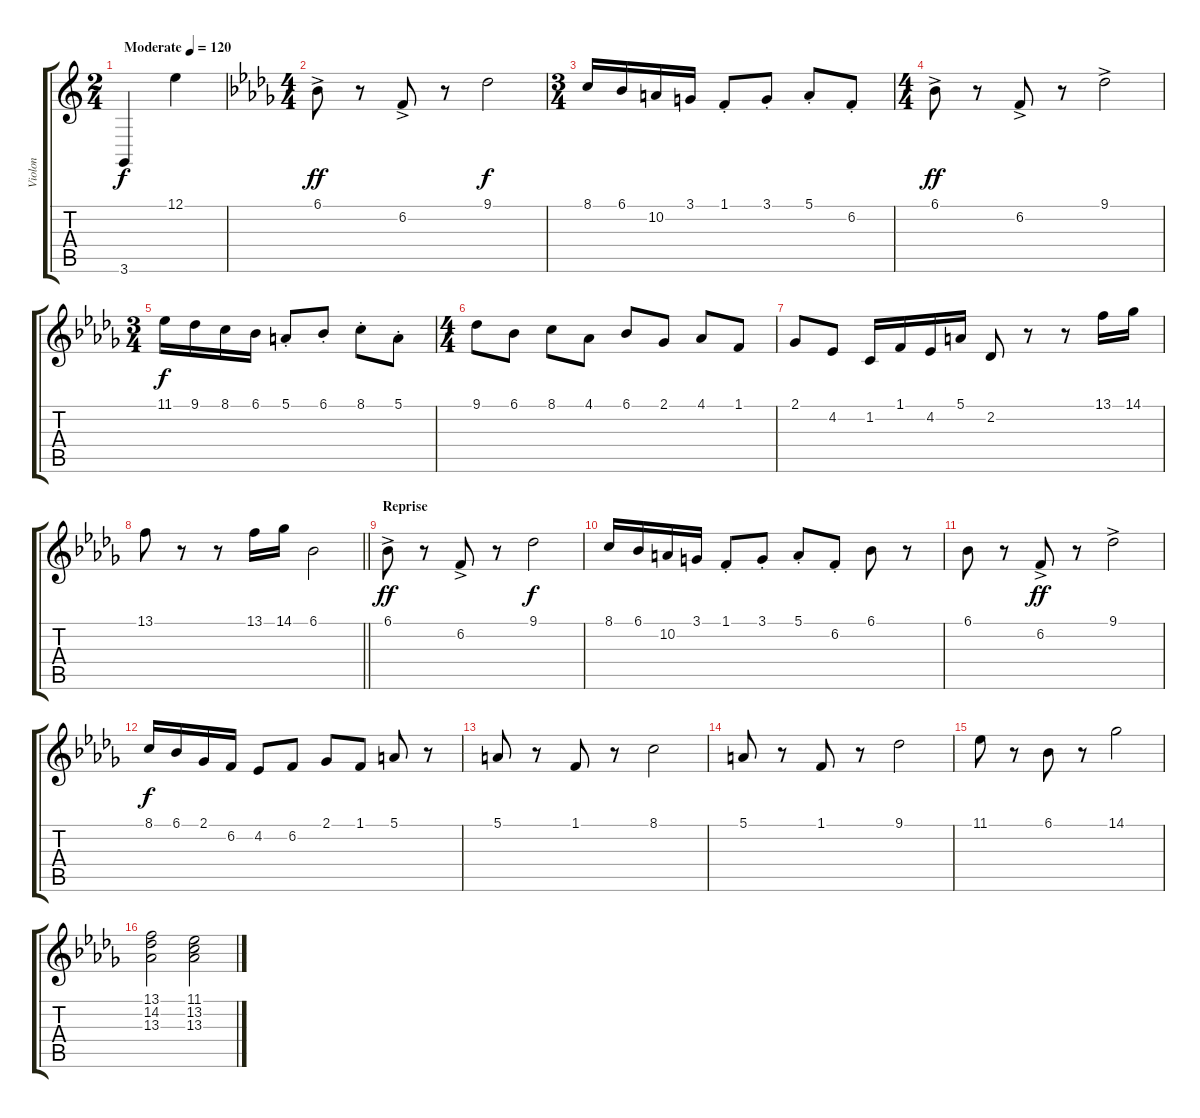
\track ("Violon" "Violon") {instrument violin}
\staff {score tabs}
\tuning (E4 B3 G3 D3 A2 E2) {hide}
\ts (2 4)
\tempo (120 "Moderate")
\clef g2
\ks c
3.6.4{dy f instrument violin} 12.1.4 |
\ts (4 4)
\ks bbminor
6.1{ac}.8{dy ff} r.8 6.2{ac}.8 r.8 9.1.2{dy f} |
\ts (3 4)
8.1.16 6.1.16 10.2.16 3.1.16 1.1{st}.8 3.1{st}.8 5.1{st}.8 6.2{st}.8 |
\ts (4 4)
6.1{ac}.8{dy ff} r.8 6.2{ac}.8 r.8 9.1{ac}.2 |
\ts (3 4)
11.1.16{dy f} 9.1.16 8.1.16 6.1.16 5.1{st}.8 6.1{st}.8 8.1{st}.8 5.1{st}.8 |
\ts (4 4)
9.1.8 6.1.8 8.1.8 4.1.8 6.1.8 2.1.8 4.1.8 1.1.8 |
2.1.8 4.2.8 1.2.16 1.1.16 4.2.16 5.1.16 2.2.8 r.8 r.8 13.1.16 14.1.16 |
\barLineRight lightlight
13.1.8 r.8 r.8 13.1.16 14.1.16 6.1.2 |
\section ("" "Reprise")
6.1{ac}.8{dy ff} r.8 6.2{ac}.8 r.8 9.1.2{dy f} |
8.1.16 6.1.16 10.2.16 3.1.16 1.1{st}.8 3.1{st}.8 5.1{st}.8 6.2{st}.8 6.1.8 r.8 |
6.1.8 r.8 6.2{ac}.8{dy ff} r.8 9.1{ac}.2 |
8.1.16{dy f} 6.1.16 2.1.16 6.2.16 4.2.8 6.2.8 2.1.8 1.1.8 5.1.8 r.8 |
5.1.8 r.8 1.1.8 r.8 8.1.2 |
5.1.8 r.8 1.1.8 r.8 9.1.2 |
11.1.8 r.8 6.1.8 r.8 14.1.2 |
(13.1 14.2 13.3).2 (11.1 13.2 13.3).2
